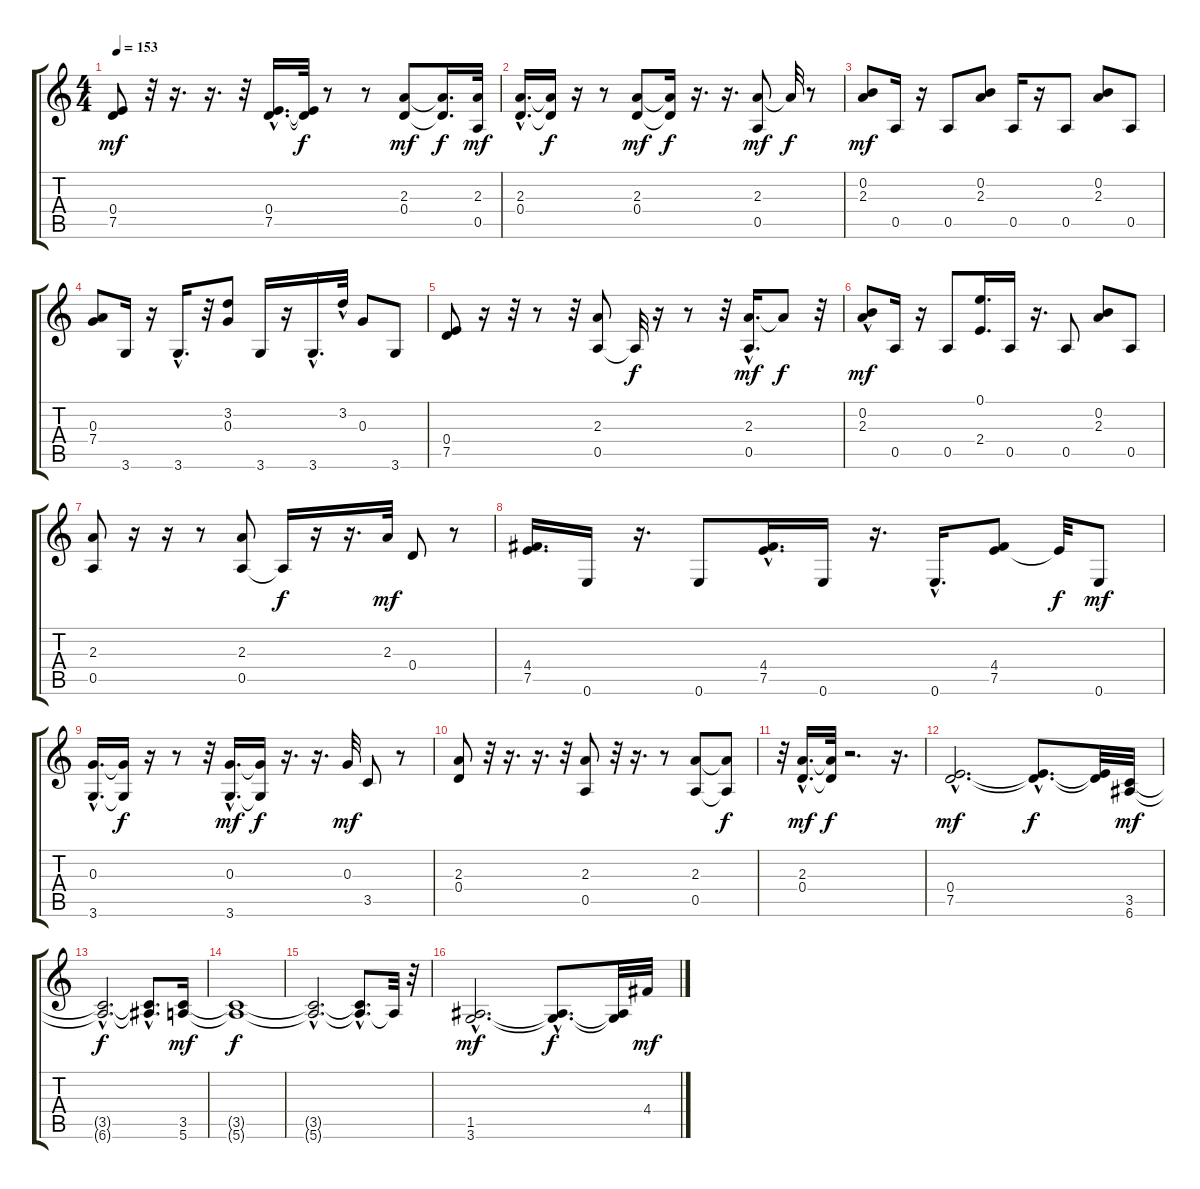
\track "" {instrument overdrivenguitar}
\staff {score tabs}
\tuning (E4 B3 G3 D3 A2 E2) {hide}
\ts (4 4)
\tempo 153
\clef g2
\ks c
(0.4 7.5).8{dy mf} r.32 r.16{d} r.16{d} r.32 (0.4{hac} 7.5{hac}).16{d} (0.4{t} 7.5{t}).32{dy f} r.8 r.8 (2.3 0.4).8{dy mf} (2.3{t} 0.4{t}).16{d dy f} (2.3 0.5).32{dy mf} |
(2.3{hac} 0.4{hac}).16{d} (2.3{t} 0.4{t}).16{dy f} r.16 r.8 (2.3 0.4).8{dy mf} (2.3{t} 0.4{t}).16{dy f} r.16{d} r.16{d} (2.3 0.5).8{dy mf} 2.3{t}.32{dy f} r.8 |
(0.2 2.3).8{dy mf} 0.5.16 r.16 0.5.8 (0.2 2.3).8 0.5.16 r.16 0.5.8 (0.2 2.3).8 0.5.8 |
(0.3 7.4).8 3.6.16 r.16 3.6{hac}.16{d} r.32 (3.2 0.3).8 3.6.16 r.16 3.6{hac}.16{d} 3.2{hac}.32 0.3.8 3.6.8 |
(0.4 7.5).8 r.16 r.32 r.8 r.32 (2.3 0.5).8 0.5{t}.32{dy f} r.16 r.8 r.32 (2.3{hac} 0.5{hac}).16{d dy mf} 2.3{t}.8{dy f} r.32 |
(0.2{hac} 2.3).8{dy mf} 0.5.16 r.16 0.5.8 (0.1 2.4).16{d} 0.5.16 r.16{d} 0.5.8 (0.2 2.3).8 0.5.8 |
(2.3 0.5).8 r.16 r.16 r.8 (2.3 0.5).8 0.5{t}.16{dy f} r.16 r.16{d} 2.3.32{dy mf} 0.4.8 r.8 |
(4.4 7.5).16{d} 0.6.16 r.16{d} 0.6.8 (4.4{hac} 7.5).16{d} 0.6.16 r.16{d} 0.6{hac}.16{d} (4.4 7.5).8 7.5{t}.32{dy f} 0.6.8{dy mf} |
(0.3{hac} 3.6{hac}).16{d} (0.3{t} 3.6{t}).16{dy f} r.16 r.8 r.32 (0.3{hac} 3.6{hac}).16{d dy mf} (0.3{t} 3.6{t}).16{dy f} r.16{d} r.16{d} 0.3.32{dy mf} 3.5.8 r.8 |
(2.3 0.4).8 r.32 r.16{d} r.16{d} r.32 (2.3 0.5).8 r.32 r.16{d} r.8 (2.3 0.5).8 (2.3{t} 0.5{t}).8{dy f} |
r.32 (2.3{hac} 0.4{hac}).16{d dy mf} (2.3{t} 0.4{t}).32{dy f} r.2{d} r.16{d} |
(0.4{hac} 7.5{hac}).2{d dy mf} (0.4{hac t} 7.5{hac t}).8{d dy f} (0.4{t} 7.5{t}).32 (3.5 6.6).32{dy mf} |
(3.5{hac t} 6.6{hac t}).2{d dy f} (3.5{t} 6.6{hac t}).8{d} (3.5 5.6).16{dy mf} |
(3.5{t} 5.6{t}).1{dy f} |
(3.5{hac t} 5.6{hac t}).2{d} (3.5{hac t} 5.6{hac t}).8{d} 5.6{t}.32 r.32 |
(1.5{hac} 3.6{hac}).2{d dy mf} (1.5{hac t} 3.6{hac t}).8{d dy f} (1.5{t} 3.6{t}).32 4.4.32{dy mf}
